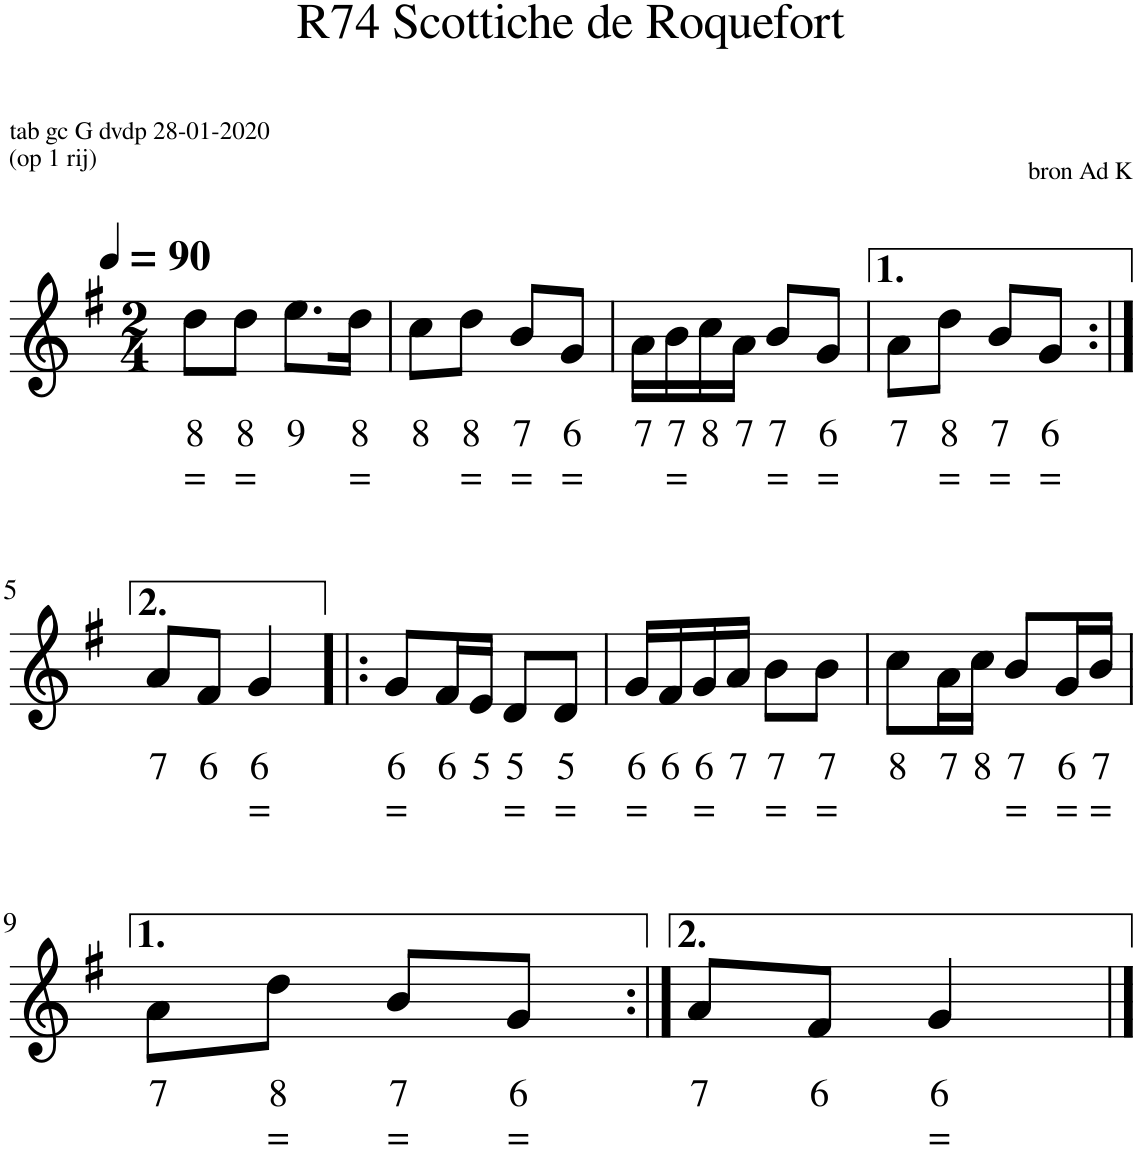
**kern	**text	**text
*part1	*part1	*part1
*staff1	*staff1	*staff1
*I"Piano	*	*
*I'Pno.	*	*
*clefG2	*	*
*k[f#]	*	*
*M2/4	*	*
*MM90	*	*
=1	=1	=1
!	!LO:LY:b	!LO:LY:b
8dd\L	8	=
!	!LO:LY:b	!LO:LY:b
8dd\J	8	=
!	!LO:LY:b	!
8.ee\L	9	.
!	!LO:LY:b	!LO:LY:b
16dd\Jk	8	=
=2	=2	=2
!	!LO:LY:b	!
8cc\L	8	.
!	!LO:LY:b	!LO:LY:b
8dd\J	8	=
!	!LO:LY:b	!LO:LY:b
8b/L	7	=
!	!LO:LY:b	!LO:LY:b
8g/J	6	=
=3	=3	=3
!	!LO:LY:b	!
16a\LL	7	.
!	!LO:LY:b	!LO:LY:b
16b\	7	=
!	!LO:LY:b	!
16cc\	8	.
!	!LO:LY:b	!
16a\JJ	7	.
!	!LO:LY:b	!LO:LY:b
8b/L	7	=
!	!LO:LY:b	!LO:LY:b
8g/J	6	=
=4	=4	=4
!	!LO:LY:b	!
8a\L	7	.
!	!LO:LY:b	!LO:LY:b
8dd\J	8	=
!	!LO:LY:b	!LO:LY:b
8b/L	7	=
!	!LO:LY:b	!LO:LY:b
8g/J	6	=
!!LO:LB:g=z
=5:|!	=5:|!	=5:|!
!	!LO:LY:b	!
8a/L	7	.
!	!LO:LY:b	!
8f#/J	6	.
!	!LO:LY:b	!LO:LY:b
4g/	6	=
=6!|:	=6!|:	=6!|:
!	!LO:LY:b	!LO:LY:b
8g/L	6	=
!	!LO:LY:b	!
16f#/L	6	.
!	!LO:LY:b	!
16e/JJ	5	.
!	!LO:LY:b	!LO:LY:b
8d/L	5	=
!	!LO:LY:b	!LO:LY:b
8d/J	5	=
=7	=7	=7
!	!LO:LY:b	!LO:LY:b
16g/LL	6	=
!	!LO:LY:b	!
16f#/	6	.
!	!LO:LY:b	!LO:LY:b
16g/	6	=
!	!LO:LY:b	!
16a/JJ	7	.
!	!LO:LY:b	!LO:LY:b
8b\L	7	=
!	!LO:LY:b	!LO:LY:b
8b\J	7	=
=8	=8	=8
!	!LO:LY:b	!
8cc\L	8	.
!	!LO:LY:b	!
16a\L	7	.
!	!LO:LY:b	!
16cc\JJ	8	.
!	!LO:LY:b	!LO:LY:b
8b/L	7	=
!	!LO:LY:b	!LO:LY:b
16g/L	6	=
!	!LO:LY:b	!LO:LY:b
16b/JJ	7	=
!!LO:LB:g=z
=9	=9	=9
!	!LO:LY:b	!
8a\L	7	.
!	!LO:LY:b	!LO:LY:b
8dd\J	8	=
!	!LO:LY:b	!LO:LY:b
8b/L	7	=
!	!LO:LY:b	!LO:LY:b
8g/J	6	=
=10:|!	=10:|!	=10:|!
!	!LO:LY:b	!
8a/L	7	.
!	!LO:LY:b	!
8f#/J	6	.
!	!LO:LY:b	!LO:LY:b
4g/	6	=
==	==	==
*-	*-	*-
